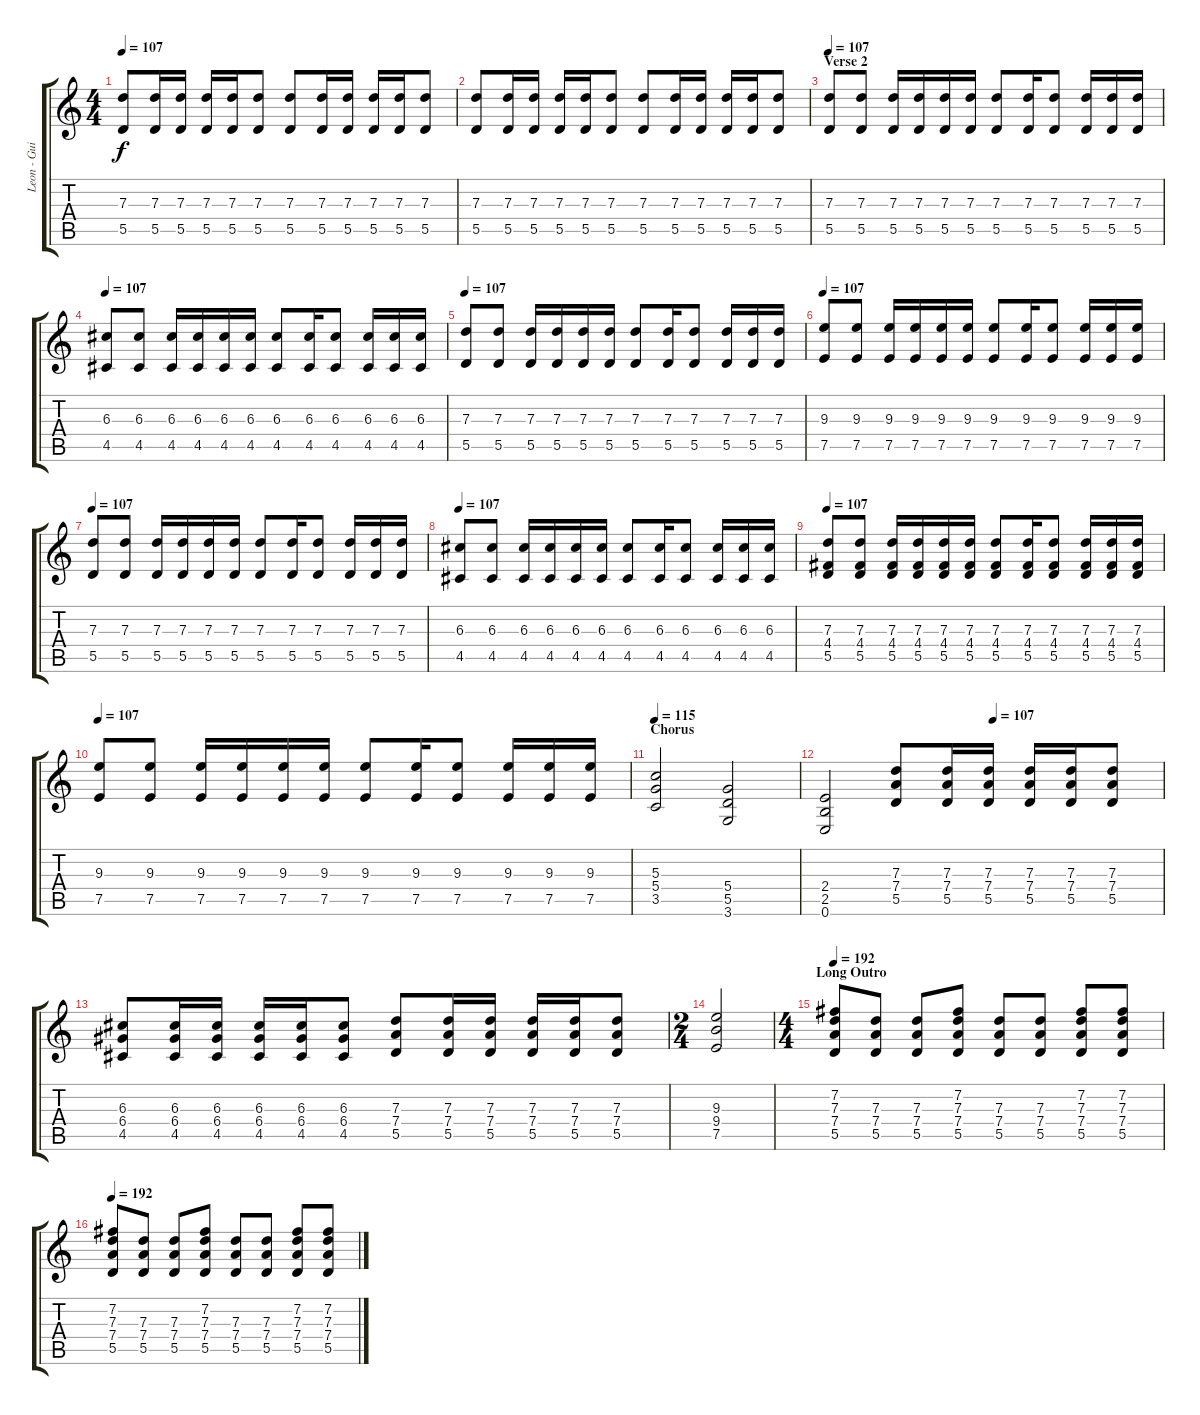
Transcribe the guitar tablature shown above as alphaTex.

\track ("Leon - Guitar 1" "Leon - Gui") {instrument distortionguitar}
\staff {score tabs}
\tuning (E4 B3 G3 D3 A2 E2) {hide}
\ts (4 4)
\tempo 107
\clef g2
\ks c
(7.3 5.5).8{dy f} (7.3 5.5).16 (7.3 5.5).16 (7.3 5.5).16 (7.3 5.5).16 (7.3 5.5).8 (7.3 5.5).8 (7.3 5.5).16 (7.3 5.5).16 (7.3 5.5).16 (7.3 5.5).16 (7.3 5.5).8 |
(7.3 5.5).8 (7.3 5.5).16 (7.3 5.5).16 (7.3 5.5).16 (7.3 5.5).16 (7.3 5.5).8 (7.3 5.5).8 (7.3 5.5).16 (7.3 5.5).16 (7.3 5.5).16 (7.3 5.5).16 (7.3 5.5).8 |
\section ("" "Verse 2")
\tempo 107
(7.3 5.5).8 (7.3 5.5).8 (7.3 5.5).16 (7.3 5.5).16 (7.3 5.5).16 (7.3 5.5).16 (7.3 5.5).8 (7.3 5.5).16 (7.3 5.5).8 (7.3 5.5).16 (7.3 5.5).16 (7.3 5.5).16 |
\tempo 107
(6.3 4.5).8 (6.3 4.5).8 (6.3 4.5).16 (6.3 4.5).16 (6.3 4.5).16 (6.3 4.5).16 (6.3 4.5).8 (6.3 4.5).16 (6.3 4.5).8 (6.3 4.5).16 (6.3 4.5).16 (6.3 4.5).16 |
\tempo 107
(7.3 5.5).8 (7.3 5.5).8 (7.3 5.5).16 (7.3 5.5).16 (7.3 5.5).16 (7.3 5.5).16 (7.3 5.5).8 (7.3 5.5).16 (7.3 5.5).8 (7.3 5.5).16 (7.3 5.5).16 (7.3 5.5).16 |
\tempo 107
(9.3 7.5).8 (9.3 7.5).8 (9.3 7.5).16 (9.3 7.5).16 (9.3 7.5).16 (9.3 7.5).16 (9.3 7.5).8 (9.3 7.5).16 (9.3 7.5).8 (9.3 7.5).16 (9.3 7.5).16 (9.3 7.5).16 |
\tempo 107
(7.3 5.5).8 (7.3 5.5).8 (7.3 5.5).16 (7.3 5.5).16 (7.3 5.5).16 (7.3 5.5).16 (7.3 5.5).8 (7.3 5.5).16 (7.3 5.5).8 (7.3 5.5).16 (7.3 5.5).16 (7.3 5.5).16 |
\tempo 107
(6.3 4.5).8 (6.3 4.5).8 (6.3 4.5).16 (6.3 4.5).16 (6.3 4.5).16 (6.3 4.5).16 (6.3 4.5).8 (6.3 4.5).16 (6.3 4.5).8 (6.3 4.5).16 (6.3 4.5).16 (6.3 4.5).16 |
\tempo 107
(7.3 4.4 5.5).8 (7.3 4.4 5.5).8 (7.3 4.4 5.5).16 (7.3 4.4 5.5).16 (7.3 4.4 5.5).16 (7.3 4.4 5.5).16 (7.3 4.4 5.5).8 (7.3 4.4 5.5).16 (7.3 4.4 5.5).8 (7.3 4.4 5.5).16 (7.3 4.4 5.5).16 (7.3 4.4 5.5).16 |
\tempo 107
(9.3 7.5).8 (9.3 7.5).8 (9.3 7.5).16 (9.3 7.5).16 (9.3 7.5).16 (9.3 7.5).16 (9.3 7.5).8 (9.3 7.5).16 (9.3 7.5).8 (9.3 7.5).16 (9.3 7.5).16 (9.3 7.5).16 |
\section ("" "Chorus ")
\tempo 95
\tempo 115
(5.3 5.4 3.5).2 (5.4 5.5 3.6).2 |
\tempo (107 0.5)
(2.4 2.5 0.6).2 (7.3 7.4 5.5).8 (7.3 7.4 5.5).16 (7.3 7.4 5.5).16 (7.3 7.4 5.5).16 (7.3 7.4 5.5).16 (7.3 7.4 5.5).8 |
(6.3 6.4 4.5).8 (6.3 6.4 4.5).16 (6.3 6.4 4.5).16 (6.3 6.4 4.5).16 (6.3 6.4 4.5).16 (6.3 6.4 4.5).8 (7.3 7.4 5.5).8 (7.3 7.4 5.5).16 (7.3 7.4 5.5).16 (7.3 7.4 5.5).16 (7.3 7.4 5.5).16 (7.3 7.4 5.5).8 |
\ts (2 4)
(9.3 9.4 7.5).2 |
\ts (4 4)
\section ("" "Long Outro")
\tempo 192
(7.2 7.3 7.4 5.5).8{instrument distortionguitar} (7.3 7.4 5.5).8 (7.3 7.4 5.5).8 (7.2 7.3 7.4 5.5).8 (7.3 7.4 5.5).8 (7.3 7.4 5.5).8 (7.2 7.3 7.4 5.5).8 (7.2 7.3 7.4 5.5).8 |
\tempo 192
(7.2 7.3 7.4 5.5).8 (7.3 7.4 5.5).8 (7.3 7.4 5.5).8 (7.2 7.3 7.4 5.5).8 (7.3 7.4 5.5).8 (7.3 7.4 5.5).8 (7.2 7.3 7.4 5.5).8 (7.2 7.3 7.4 5.5).8
